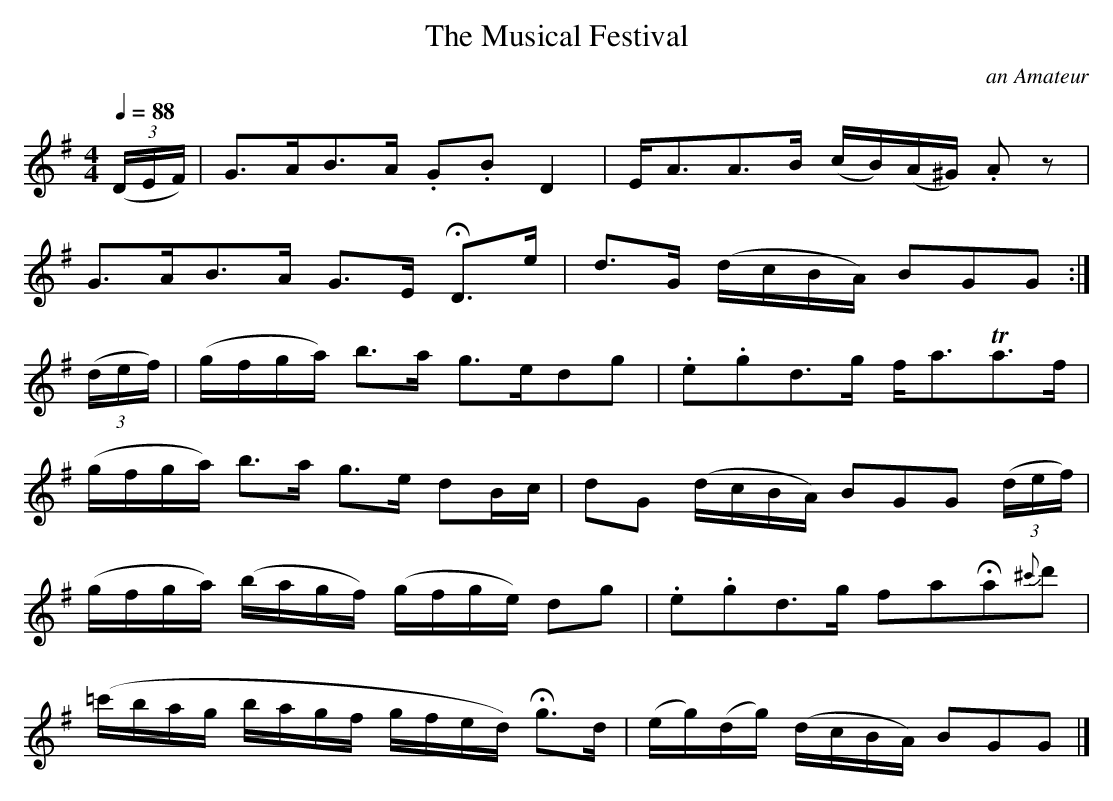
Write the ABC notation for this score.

X:1
T:The Musical Festival
C:an Amateur
M:4/4
L:1/8
Q:1/4=88
K:G
(3(D/E/F/)| G>AB>A    .G.B                   D2   | E<AA>B                (c/B/)(A/^G/) .Az     |
            G>AB>A                G>E       HD>e  | d>G         (d/c/B/A/) BGG                 :|
(3(d/e/f/)|(g/f/g/a/)  b>a        g>edg           |.e.gd>g                 f<aTa>f              |
           (g/f/g/a/)  b>a        g>e        dB/c/| dG          (d/c/B/A/) BGG        (3(d/e/f/)|
           (g/f/g/a/) (b/a/g/f/) (g/f/g/e/)  dg   |.e.gd>g                 faHa{^c'}d'          |
          (=c'/b/a/g/  b/a/g/f/   g/f/e/d/) Hg>d  |(e/g/)(d/g/) (d/c/B/A/) BGG                 |]
